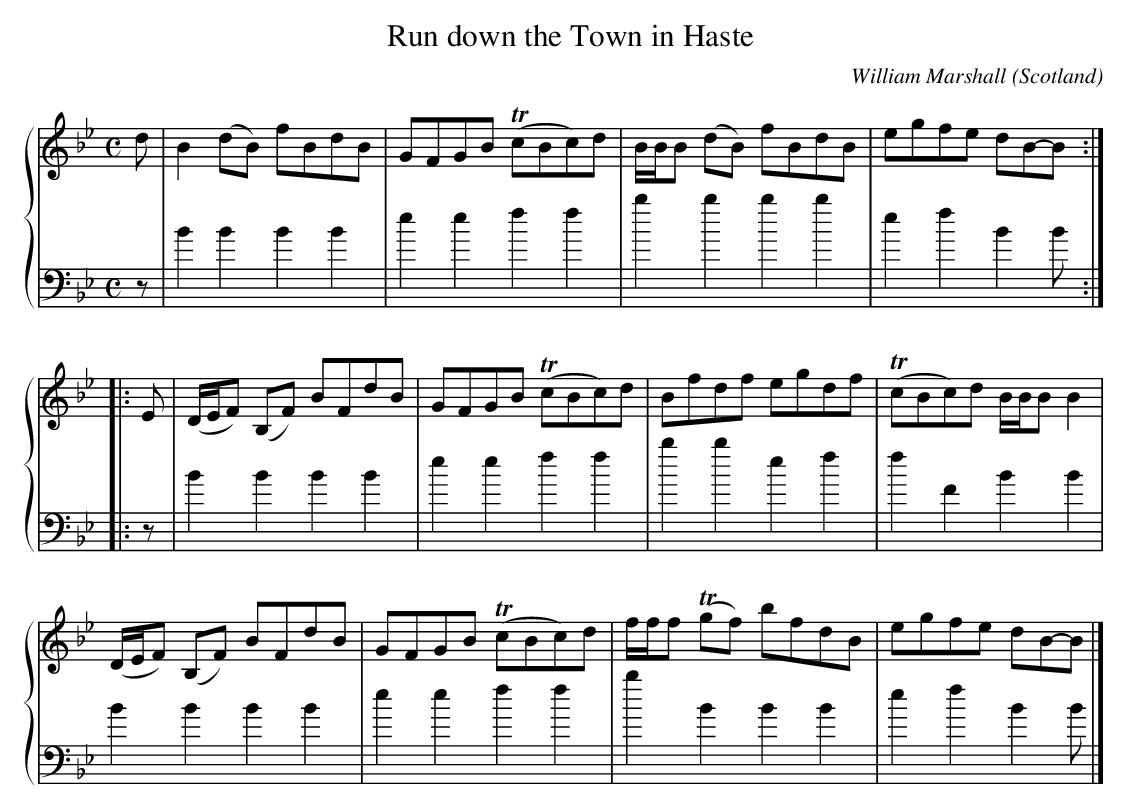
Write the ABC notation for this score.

X:1
T:Run down the Town in Haste
C:William Marshall
L:1/8
M:C
O:Scotland
K:Bb
%%staves {1 2}
d | \
B2 (dB) fBdB | GFGB (!trill!cBc)d | B/B/B (dB) fBdB | egfe dB-B ::
E | \
(D/E/F) (B,F) BFdB | GFGB (!trill!cBc)d | Bfdf egdf | (!trill!cBc)d B/B/B B2 |
(D/E/F) (B,F) BFdB | GFGB (!trill!cBc)d | f/f/f (!trill!gf) bfdB | egfe dB-B |]
V:2 clef=bass
L:1/4
z/ | BBBB | eeff | bbbb | efBB/ :: \
z/ | BBBB | eeff | bbef | fFBB | BBBB | eeff | bBBB | efBB/ |]
